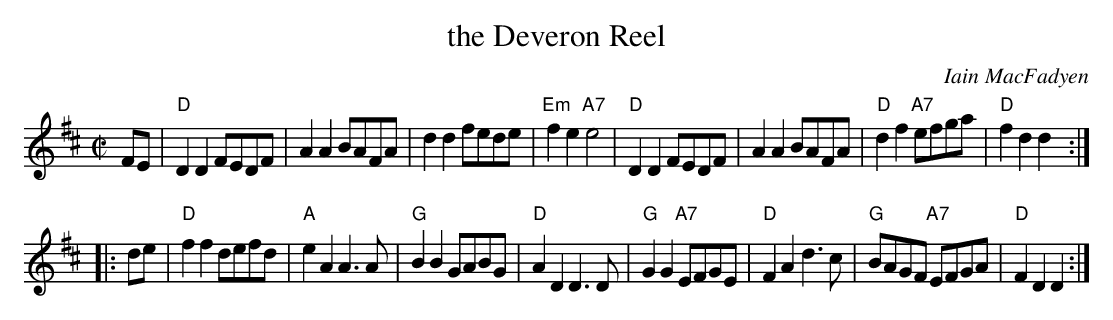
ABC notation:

X:1
T: the Deveron Reel
C: Iain MacFadyen
M: C|
L: 1/4
K: D
   F/E/ \
| "D"DD F/E/D/F/ | AA B/A/F/A/ |    dd     f/e/d/e/ | "Em"fe "A7"e2 \
| "D"DD F/E/D/F/ | AA B/A/F/A/ | "D"df "A7"e/f/g/a/ |  "D"fd     d :|
|: d/e/ \
| "D"ff     d/e/f/d/ | "A"eA A>A | "G"BB           G/A/B/G/ | "D"AD D>D \
| "G"GG "A7"E/F/G/E/ | "D"FA d>c | "G"B/A/G/F/ "A7"E/F/G/A/ | "D"FD D :|
